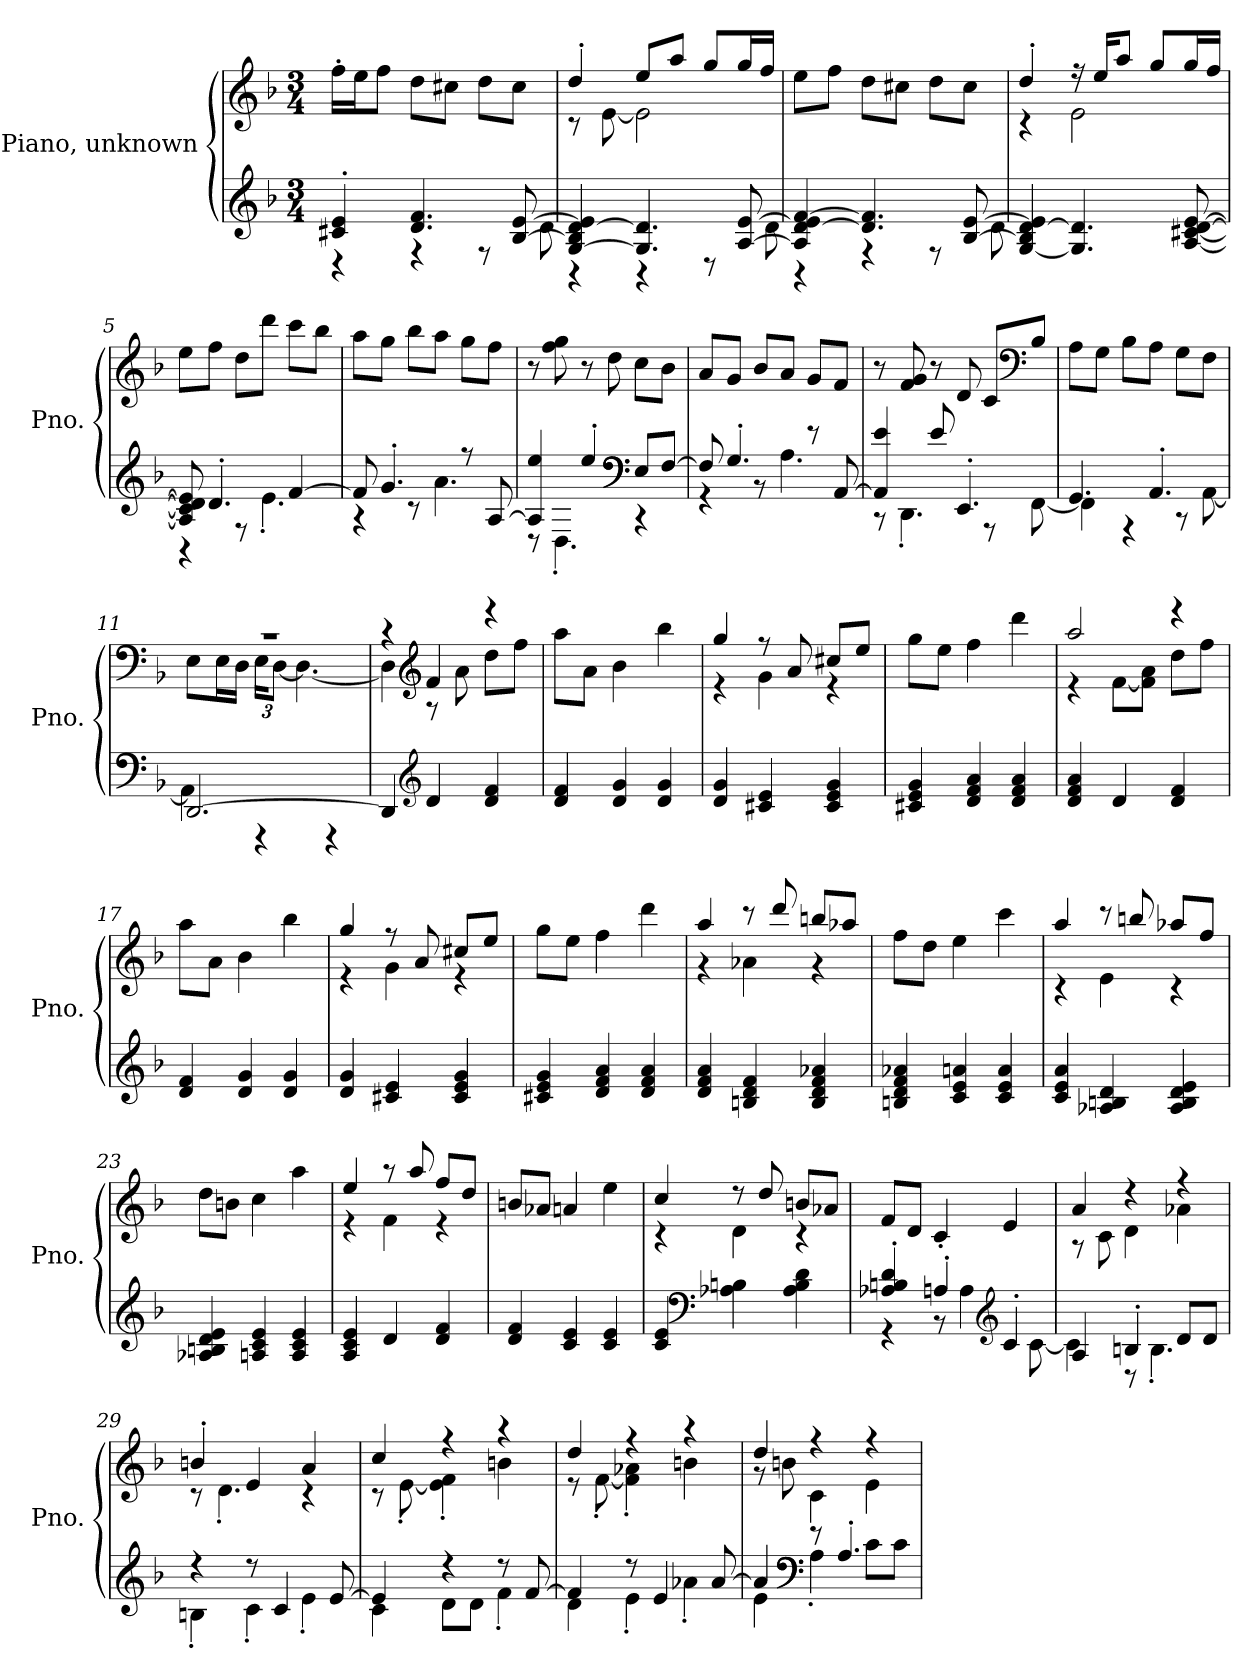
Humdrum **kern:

**kern	**kern
*part1	*part1
*staff2	*staff1
*I"Piano, unknown	*
*I'Pno.	*
*clefG2	*clefG2
*k[b-]	*k[b-]
*M3/4	*M3/4
*MM200	*MM200
=1	=1
*^	*
4c#X/' 4e/'	4r	16ff'\LL
.	.	16ee\J
.	.	8ff\J
4.d/ 4.f/	4r	8dd\L
.	.	8cc#X\J
.	8r	8dd\L
[8B-/ [8e/	8d\	8cc#\J
=2	=2	=2
*	*	*^
[4G/ 4B-/] [4d/ 4e/]	4r	4dd'/	8r
.	.	.	[8e\
4.G/] 4.d/]	4r	8ee/L	2e\]
.	.	8aa/J	.
.	8r	8gg/L	.
[8A/ [8e/	8d\	16gg/L	.
.	.	16ff/JJ	.
*	*	*v	*v
=3	=3	=3
4A/] [4d/ 4e/] [4f/	4r	8ee\L
.	.	8ff\J
4.d/] 4.f/]	4r	8dd\L
.	.	8cc#X\J
.	8r	8dd\L
[8B-/ [8e/	8d\	8cc#\J
*v	*v	*
=4	=4
*	*^
[4G/ 4B-/] [4d/ 4e/]	4dd'/	4r
4.G/] 4.d/]	16r	2e\
.	16ee/KL	.
.	8aa/J	.
.	8gg/L	.
[8A/ [8c#X/ [8d/ [8e/	16gg/L	.
.	16ff/JJ	.
*	*v	*v
!!LO:LB:g=z
=5	=5
*^	*
8A/] 8c#/] 8d/] 8e/]	4r	8ee\L
4.d'/	.	8ff\J
.	8r	8dd\L
.	4.e'\	8ddd\J
[4f/	.	8ccc\L
.	.	8bb-\J
=6	=6	=6
8f/]	4r	8aa\L
4.g'/	.	8gg\J
.	8r	8bb-\L
.	4.a\	8aa\J
8r	.	8gg\L
[8A/	.	8ff\J
=7	=7	=7
4A/] 4ee/	8r	8r
.	4.D'\	8ff\ 8gg\
4ee'/	.	8r
.	.	8dd\
*clefF4	*	*
8E/L	4r	8cc\L
[8F/J	.	8b-\J
=8	=8	=8
8F/]	4r	8a/L
4.G'/	.	8g/J
.	8r	8b-/L
.	4.A\	8a/J
8r	.	8g/L
[8AA/	.	8f/J
=9	=9	=9
4AA/] 4e/	8r	8r
.	4.DD'\	8f/ 8g/
8e/	.	8r
4.EE'/	.	8d/
.	8r	8c/L
*	*	*clefF4
.	[8FF\	8B-/J
!!LO:LB:g=z
=10	=10	=10
4.GG/	4FF\]	8A\L
.	.	8G\J
.	4r	8B-\L
4.AA'/	.	8A\J
.	8r	8G\L
.	[8AA\	8F\J
=11	=11	=11
*	*	*^
[2.DD/	4AA\]	2.r	8E\L
.	.	.	16E\L
.	.	.	16D\JJ
*	*	*	*Xbrackettup
.	4r	.	24E\KL
.	.	.	[12D\J
.	.	.	4.D\_
.	4r	.	.
*v	*v	*	*
=12	=12	=12
4DD/]	4r	4D\]
*clefG2	*clefG2	*
4d/	4f/	8r
.	.	8a\
4d/ 4f/	4r	8dd\L
.	.	8ff\J
*	*v	*v
=13	=13
4d/ 4f/	8aa\L
.	8a\J
4d/ 4g/	4b-\
4d/ 4g/	4bb-\
=14	=14
*	*^
4d/ 4g/	4gg/	4r
4c#X/ 4e/	8r	4g\
.	8a/	.
4c#/ 4e/ 4g/	8cc#X/L	4r
.	8ee/J	.
*	*v	*v
=15	=15
4c#X/ 4e/ 4g/	8gg\L
.	8ee\J
4d/ 4f/ 4a/	4ff\
4d/ 4f/ 4a/	4ddd\
!!LO:LB:g=z
=16	=16
*	*^
4d/ 4f/ 4a/	2aa/	4r
4d/	.	[8f\L
.	.	8f\] 8a\J
4d/ 4f/	4r	8dd\L
.	.	8ff\J
*	*v	*v
=17	=17
4d/ 4f/	8aa\L
.	8a\J
4d/ 4g/	4b-\
4d/ 4g/	4bb-\
=18	=18
*	*^
4d/ 4g/	4gg/	4r
4c#X/ 4e/	8r	4g\
.	8a/	.
4c#/ 4e/ 4g/	8cc#X/L	4r
.	8ee/J	.
*	*v	*v
=19	=19
4c#X/ 4e/ 4g/	8gg\L
.	8ee\J
4d/ 4f/ 4a/	4ff\
4d/ 4f/ 4a/	4ddd\
=20	=20
*	*^
4d/ 4f/ 4a/	4aa/	4r
4Bn/ 4d/ 4f/	8r	4a-X\
.	8ddd/	.
4B/ 4d/ 4f/ 4a-X/	8bbn/L	4r
.	8aa-X/J	.
*	*v	*v
=21	=21
4Bn/ 4d/ 4f/ 4a-X/	8ff\L
.	8dd\J
4c/ 4e/ 4an/	4ee\
4c/ 4e/ 4a/	4ccc\
!!LO:LB:g=z
=22	=22
*	*^
4c/ 4e/ 4a/	4aa/	4r
4A-X/ 4Bn/ 4d/	8r	4e\
.	8bbn/	.
4A-/ 4B/ 4d/ 4e/	8aa-X/L	4r
.	8ff/J	.
*	*v	*v
=23	=23
4A-X/ 4Bn/ 4d/ 4e/	8dd\L
.	8bn\J
4An/ 4c/ 4e/	4cc\
4A/ 4c/ 4e/	4aa\
=24	=24
*	*^
4A/ 4c/ 4e/	4ee/	4r
4d/	8r	4f\
.	8aa/	.
4d/ 4f/	8ff/L	4r
.	8dd/J	.
*	*v	*v
=25	=25
4d/ 4f/	8bn/L
.	8a-X/J
4c/ 4e/	4an/
4c/ 4e/	4ee\
=26	=26
*	*^
4c/ 4e/	4cc/	4r
*clefF4	*	*
4A-X\ 4Bn\	8r	4d\
.	8dd/	.
4A-\ 4B\ 4d\	8bn/L	4r
.	8a-X/J	.
*	*v	*v
!!LO:LB:g=z
=27	=27
*^	*
4A-X/' 4Bn/' 4d/'	4r	8f/L
.	.	8d/J
4An'/	8r	4c'/
.	4A\	.
*clefG2	*	*
4c'/	.	4e/
.	[8c\	.
=28	=28	=28
*	*	*^
4A/	4c\]	4a/	8r
.	.	.	8c\
4Bn'/	8r	4r	4d\
.	4.B'\	.	.
8d/L	.	4r	4a-X\
8d/J	.	.	.
=29	=29	=29	=29
4r	4Bn'\	4bn'/	8r
.	.	.	4.d'\
8r	4c'\	4e/	.
4c/	.	.	.
.	4e'\	4a/	4r
[8e/	.	.	.
=30	=30	=30	=30
4e/]	4c\	4cc/	8r
.	.	.	[8e'\
4r	8d\L	4r	4e\]' 4f\'
.	8d\J	.	.
8r	4f'\	4r	4bn\
[8f/	.	.	.
=31	=31	=31	=31
4f/]	4d\	4dd/	8r
.	.	.	[8f'\
8r	4e'\	4r	4f\]' 4a-X\'
4e/	.	.	.
.	4a-X'\	4r	4bn\
[8a-/	.	.	.
!!LO:PB:g=z	!!
=32	=32	=32	=32
4a-/]	4e\	4dd/	8r
.	.	.	8bn\
*clefF4	*	*	*
8r	4A'\	4r	4c\
4.A'/	.	.	.
.	8c\L	4r	4e\
.	8c\J	.	.
*v	*v	*	*
*	*v	*v
=	=
*-	*-
